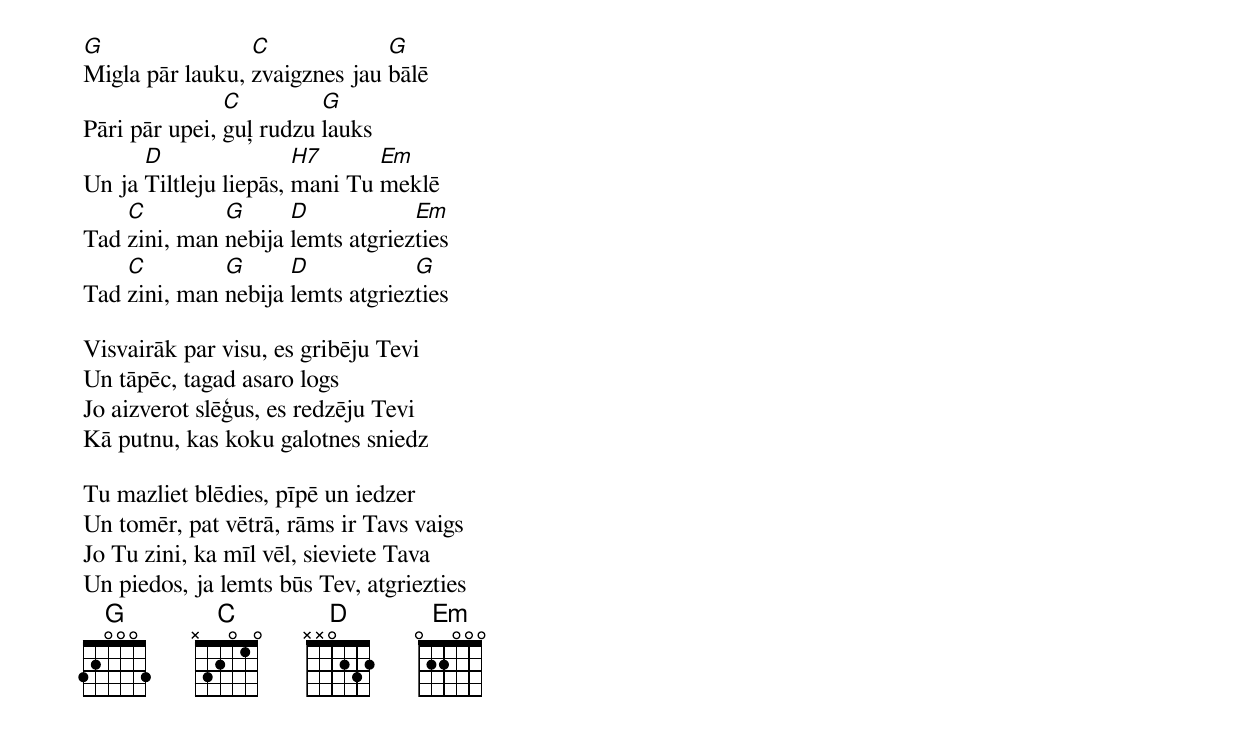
[G]Migla pār lauku, [C]zvaigznes jau [G]bālē
Pāri pār upei, [C]guļ rudzu [G]lauks
Un ja [D]Tiltleju liepās, [H7]mani Tu [Em]meklē
Tad [C]zini, man [G]nebija [D]lemts atgriez[Em]ties
Tad [C]zini, man [G]nebija [D]lemts atgriez[G]ties

Visvairāk par visu, es gribēju Tevi
Un tāpēc, tagad asaro logs
Jo aizverot slēģus, es redzēju Tevi
Kā putnu, kas koku galotnes sniedz

Tu mazliet blēdies, pīpē un iedzer
Un tomēr, pat vētrā, rāms ir Tavs vaigs
Jo Tu zini, ka mīl vēl, sieviete Tava
Un piedos, ja lemts būs Tev, atgriezties
